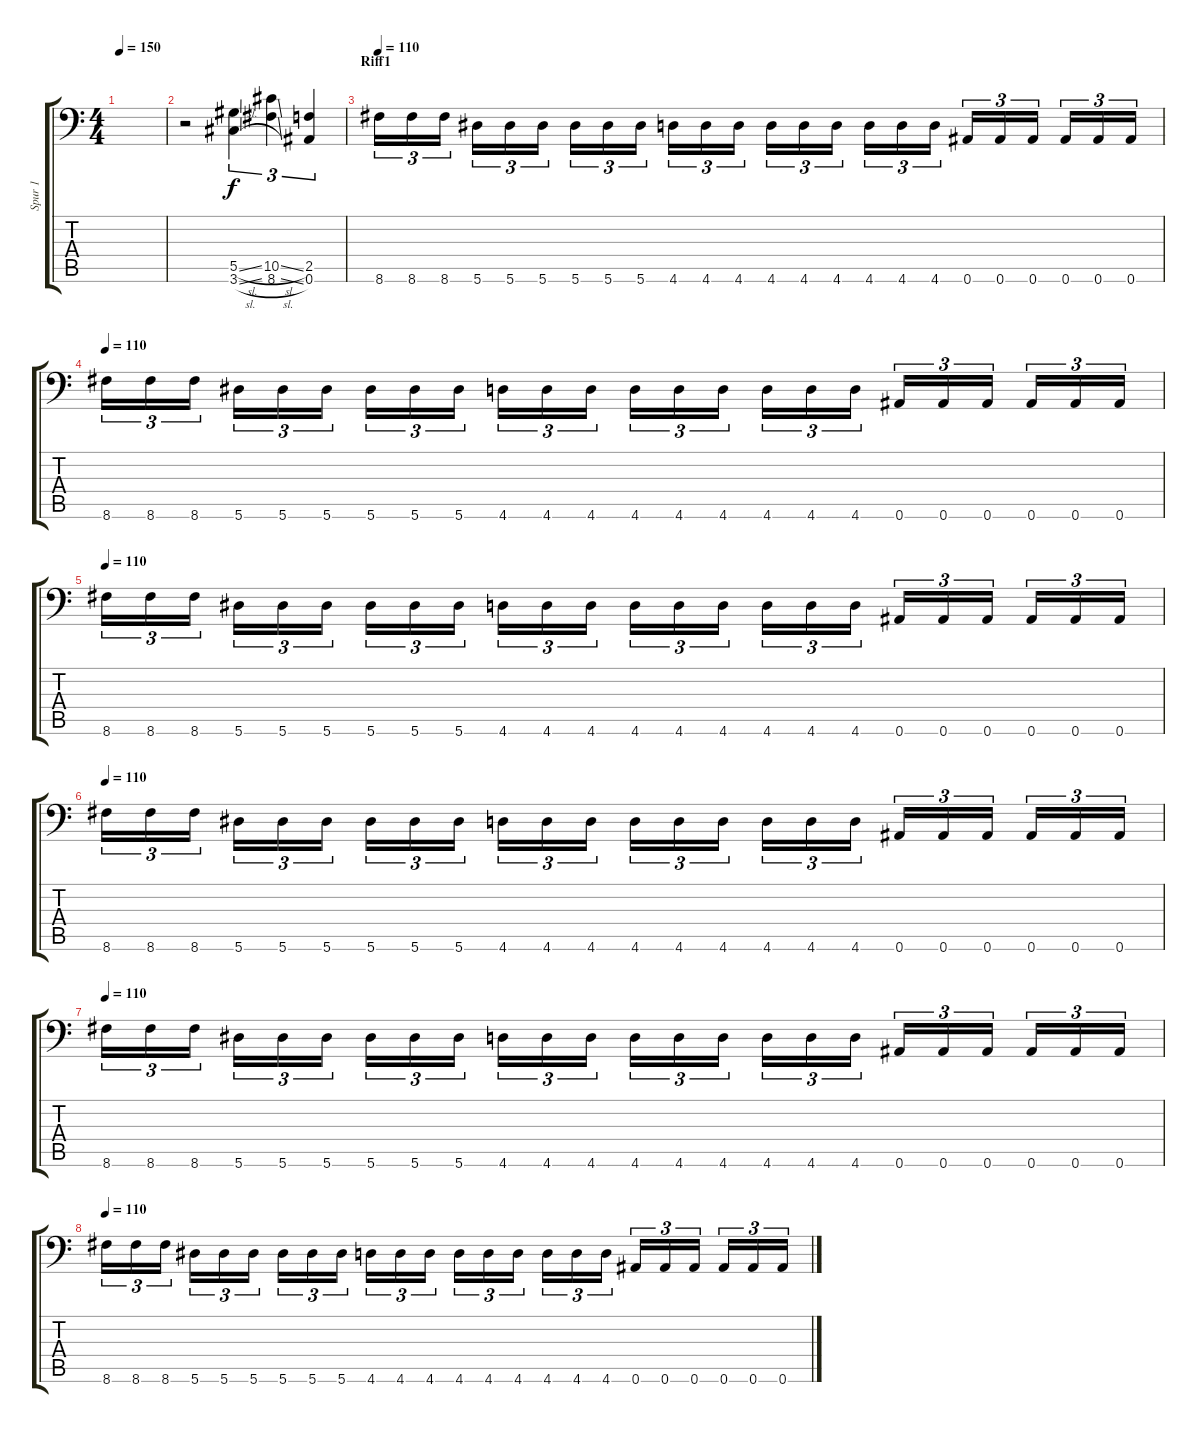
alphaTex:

\track ("Spur 1" "Spur 1") {instrument distortionguitar}
\staff {score tabs}
\tuning (Bb3 F3 Db3 Ab2 Eb2 Bb1) {hide}
\ts (4 4)
\tempo 150
\clef f4
\ks c
|
r.2 (5.5{sl} 3.6{sl}).4{tu (3 2)} (10.5{sl} 8.6{sl}).4{tu (3 2)} (2.5 0.6).4{tu (3 2)} |
\section ("" "Riff1")
\tempo 110
8.6.16{tu (3 2)} 8.6.16{tu (3 2)} 8.6.16{tu (3 2)} 5.6.16{tu (3 2)} 5.6.16{tu (3 2)} 5.6.16{tu (3 2)} 5.6.16{tu (3 2)} 5.6.16{tu (3 2)} 5.6.16{tu (3 2)} 4.6.16{tu (3 2)} 4.6.16{tu (3 2)} 4.6.16{tu (3 2)} 4.6.16{tu (3 2)} 4.6.16{tu (3 2)} 4.6.16{tu (3 2)} 4.6.16{tu (3 2)} 4.6.16{tu (3 2)} 4.6.16{tu (3 2)} 0.6.16{tu (3 2)} 0.6.16{tu (3 2)} 0.6.16{tu (3 2)} 0.6.16{tu (3 2)} 0.6.16{tu (3 2)} 0.6.16{tu (3 2)} |
\tempo 110
8.6.16{tu (3 2)} 8.6.16{tu (3 2)} 8.6.16{tu (3 2)} 5.6.16{tu (3 2)} 5.6.16{tu (3 2)} 5.6.16{tu (3 2)} 5.6.16{tu (3 2)} 5.6.16{tu (3 2)} 5.6.16{tu (3 2)} 4.6.16{tu (3 2)} 4.6.16{tu (3 2)} 4.6.16{tu (3 2)} 4.6.16{tu (3 2)} 4.6.16{tu (3 2)} 4.6.16{tu (3 2)} 4.6.16{tu (3 2)} 4.6.16{tu (3 2)} 4.6.16{tu (3 2)} 0.6.16{tu (3 2)} 0.6.16{tu (3 2)} 0.6.16{tu (3 2)} 0.6.16{tu (3 2)} 0.6.16{tu (3 2)} 0.6.16{tu (3 2)} |
\tempo 110
8.6.16{tu (3 2)} 8.6.16{tu (3 2)} 8.6.16{tu (3 2)} 5.6.16{tu (3 2)} 5.6.16{tu (3 2)} 5.6.16{tu (3 2)} 5.6.16{tu (3 2)} 5.6.16{tu (3 2)} 5.6.16{tu (3 2)} 4.6.16{tu (3 2)} 4.6.16{tu (3 2)} 4.6.16{tu (3 2)} 4.6.16{tu (3 2)} 4.6.16{tu (3 2)} 4.6.16{tu (3 2)} 4.6.16{tu (3 2)} 4.6.16{tu (3 2)} 4.6.16{tu (3 2)} 0.6.16{tu (3 2)} 0.6.16{tu (3 2)} 0.6.16{tu (3 2)} 0.6.16{tu (3 2)} 0.6.16{tu (3 2)} 0.6.16{tu (3 2)} |
\tempo 110
8.6.16{tu (3 2)} 8.6.16{tu (3 2)} 8.6.16{tu (3 2)} 5.6.16{tu (3 2)} 5.6.16{tu (3 2)} 5.6.16{tu (3 2)} 5.6.16{tu (3 2)} 5.6.16{tu (3 2)} 5.6.16{tu (3 2)} 4.6.16{tu (3 2)} 4.6.16{tu (3 2)} 4.6.16{tu (3 2)} 4.6.16{tu (3 2)} 4.6.16{tu (3 2)} 4.6.16{tu (3 2)} 4.6.16{tu (3 2)} 4.6.16{tu (3 2)} 4.6.16{tu (3 2)} 0.6.16{tu (3 2)} 0.6.16{tu (3 2)} 0.6.16{tu (3 2)} 0.6.16{tu (3 2)} 0.6.16{tu (3 2)} 0.6.16{tu (3 2)} |
\tempo 110
8.6.16{tu (3 2)} 8.6.16{tu (3 2)} 8.6.16{tu (3 2)} 5.6.16{tu (3 2)} 5.6.16{tu (3 2)} 5.6.16{tu (3 2)} 5.6.16{tu (3 2)} 5.6.16{tu (3 2)} 5.6.16{tu (3 2)} 4.6.16{tu (3 2)} 4.6.16{tu (3 2)} 4.6.16{tu (3 2)} 4.6.16{tu (3 2)} 4.6.16{tu (3 2)} 4.6.16{tu (3 2)} 4.6.16{tu (3 2)} 4.6.16{tu (3 2)} 4.6.16{tu (3 2)} 0.6.16{tu (3 2)} 0.6.16{tu (3 2)} 0.6.16{tu (3 2)} 0.6.16{tu (3 2)} 0.6.16{tu (3 2)} 0.6.16{tu (3 2)} |
\tempo 110
8.6.16{tu (3 2)} 8.6.16{tu (3 2)} 8.6.16{tu (3 2)} 5.6.16{tu (3 2)} 5.6.16{tu (3 2)} 5.6.16{tu (3 2)} 5.6.16{tu (3 2)} 5.6.16{tu (3 2)} 5.6.16{tu (3 2)} 4.6.16{tu (3 2)} 4.6.16{tu (3 2)} 4.6.16{tu (3 2)} 4.6.16{tu (3 2)} 4.6.16{tu (3 2)} 4.6.16{tu (3 2)} 4.6.16{tu (3 2)} 4.6.16{tu (3 2)} 4.6.16{tu (3 2)} 0.6.16{tu (3 2)} 0.6.16{tu (3 2)} 0.6.16{tu (3 2)} 0.6.16{tu (3 2)} 0.6.16{tu (3 2)} 0.6.16{tu (3 2)}
